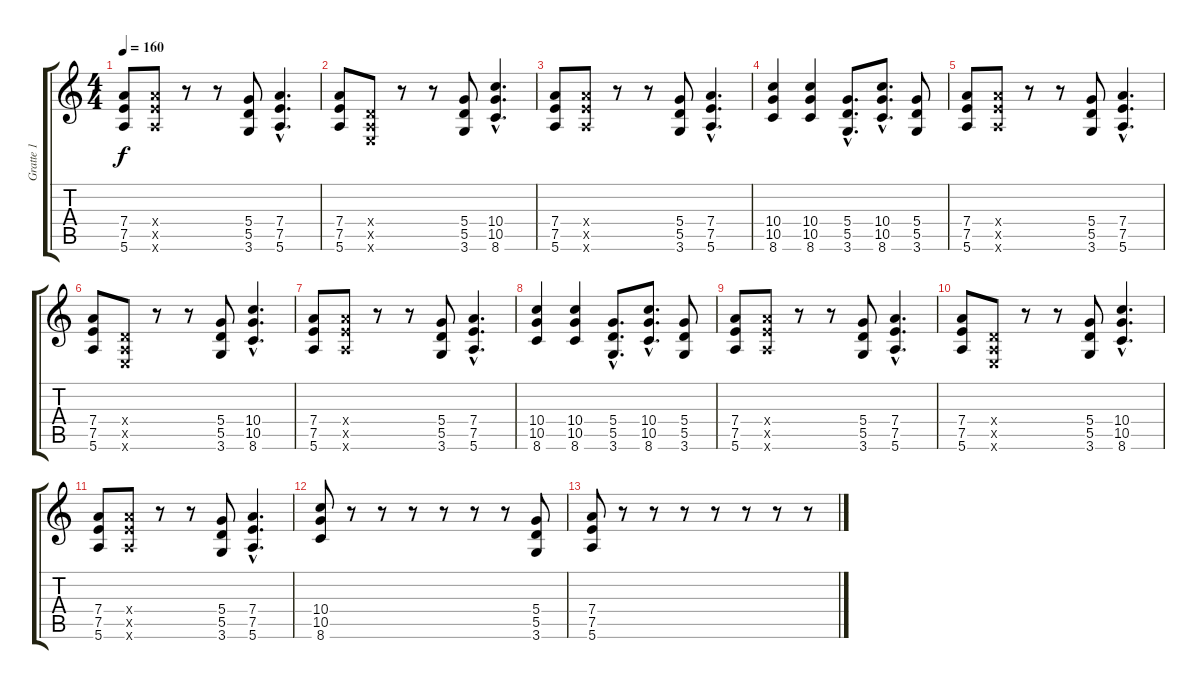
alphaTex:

\track ("Gratte 1" "Gratte 1") {instrument overdrivenguitar}
\staff {score tabs}
\tuning (E4 B3 G3 D3 A2 E2) {hide}
\ts (4 4)
\tempo 160
\clef g2
\ks c
(7.4 7.5 5.6).8{dy f} (7.4{x} 7.5{x} 5.6{x}).8 r.8 r.8 (5.4 5.5 3.6).8 (7.4{hac} 7.5{hac} 5.6{hac}).4{d} |
(7.4 7.5 5.6).8 (0.4{x} 0.5{x} 0.6{x}).8 r.8 r.8 (5.4 5.5 3.6).8 (10.4{hac} 10.5{hac} 8.6{hac}).4{d} |
(7.4 7.5 5.6).8 (7.4{x} 7.5{x} 5.6{x}).8 r.8 r.8 (5.4 5.5 3.6).8 (7.4{hac} 7.5{hac} 5.6{hac}).4{d} |
(10.4 10.5 8.6).4 (10.4 10.5 8.6).4 (5.4{hac} 5.5{hac} 3.6{hac}).8{d} (10.4{hac} 10.5{hac} 8.6{hac}).8{d} (5.4 5.5 3.6).8 |
(7.4 7.5 5.6).8 (7.4{x} 7.5{x} 5.6{x}).8 r.8 r.8 (5.4 5.5 3.6).8 (7.4{hac} 7.5{hac} 5.6{hac}).4{d} |
(7.4 7.5 5.6).8 (0.4{x} 0.5{x} 0.6{x}).8 r.8 r.8 (5.4 5.5 3.6).8 (10.4{hac} 10.5{hac} 8.6{hac}).4{d} |
(7.4 7.5 5.6).8 (7.4{x} 7.5{x} 5.6{x}).8 r.8 r.8 (5.4 5.5 3.6).8 (7.4{hac} 7.5{hac} 5.6{hac}).4{d} |
(10.4 10.5 8.6).4 (10.4 10.5 8.6).4 (5.4{hac} 5.5{hac} 3.6{hac}).8{d} (10.4{hac} 10.5{hac} 8.6{hac}).8{d} (5.4 5.5 3.6).8 |
(7.4 7.5 5.6).8 (7.4{x} 7.5{x} 5.6{x}).8 r.8 r.8 (5.4 5.5 3.6).8 (7.4{hac} 7.5{hac} 5.6{hac}).4{d} |
(7.4 7.5 5.6).8 (0.4{x} 0.5{x} 0.6{x}).8 r.8 r.8 (5.4 5.5 3.6).8 (10.4{hac} 10.5{hac} 8.6{hac}).4{d} |
(7.4 7.5 5.6).8 (7.4{x} 7.5{x} 5.6{x}).8 r.8 r.8 (5.4 5.5 3.6).8 (7.4{hac} 7.5{hac} 5.6{hac}).4{d} |
(10.4 10.5 8.6).8 r.8 r.8 r.8 r.8 r.8 r.8 (5.4 5.5 3.6).8 |
(7.4 7.5 5.6).8 r.8 r.8 r.8 r.8 r.8 r.8 r.8
